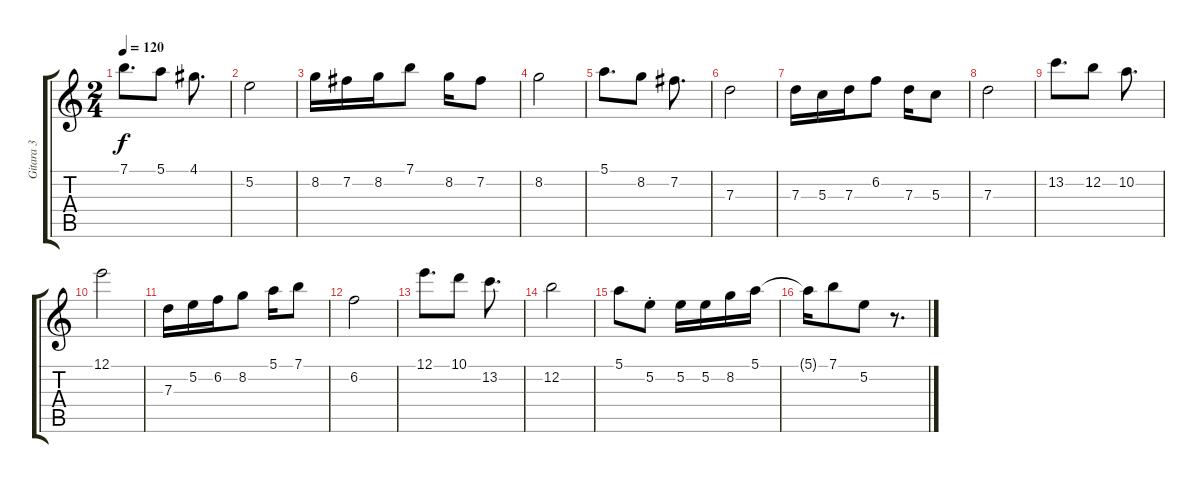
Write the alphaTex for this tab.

\track ("Gitara 3" "Gitara 3") {instrument electricguitarjazz}
\staff {score tabs}
\tuning (E4 B3 G3 D3 A2 E2) {hide}
\ts (2 4)
\tempo 120
\clef g2
\ks aminor
7.1.8{d dy f} 5.1.8 4.1.8{d} |
5.2.2 |
8.2.16 7.2.16 8.2.16 7.1.8 8.2.16 7.2.8 |
8.2.2 |
5.1.8{d} 8.2.8 7.2.8{d} |
7.3.2 |
7.3.16 5.3.16 7.3.16 6.2.8 7.3.16 5.3.8 |
7.3.2 |
13.2.8{d} 12.2.8 10.2.8{d} |
12.1.2 |
7.3.16 5.2.16 6.2.16 8.2.8 5.1.16 7.1.8 |
6.2.2 |
12.1.8{d} 10.1.8 13.2.8{d} |
12.2.2 |
5.1.8 5.2{st}.8 5.2.16 5.2.16 8.2.16 5.1.16 |
5.1{t}.16 7.1.8 5.2.8 r.8{d}
